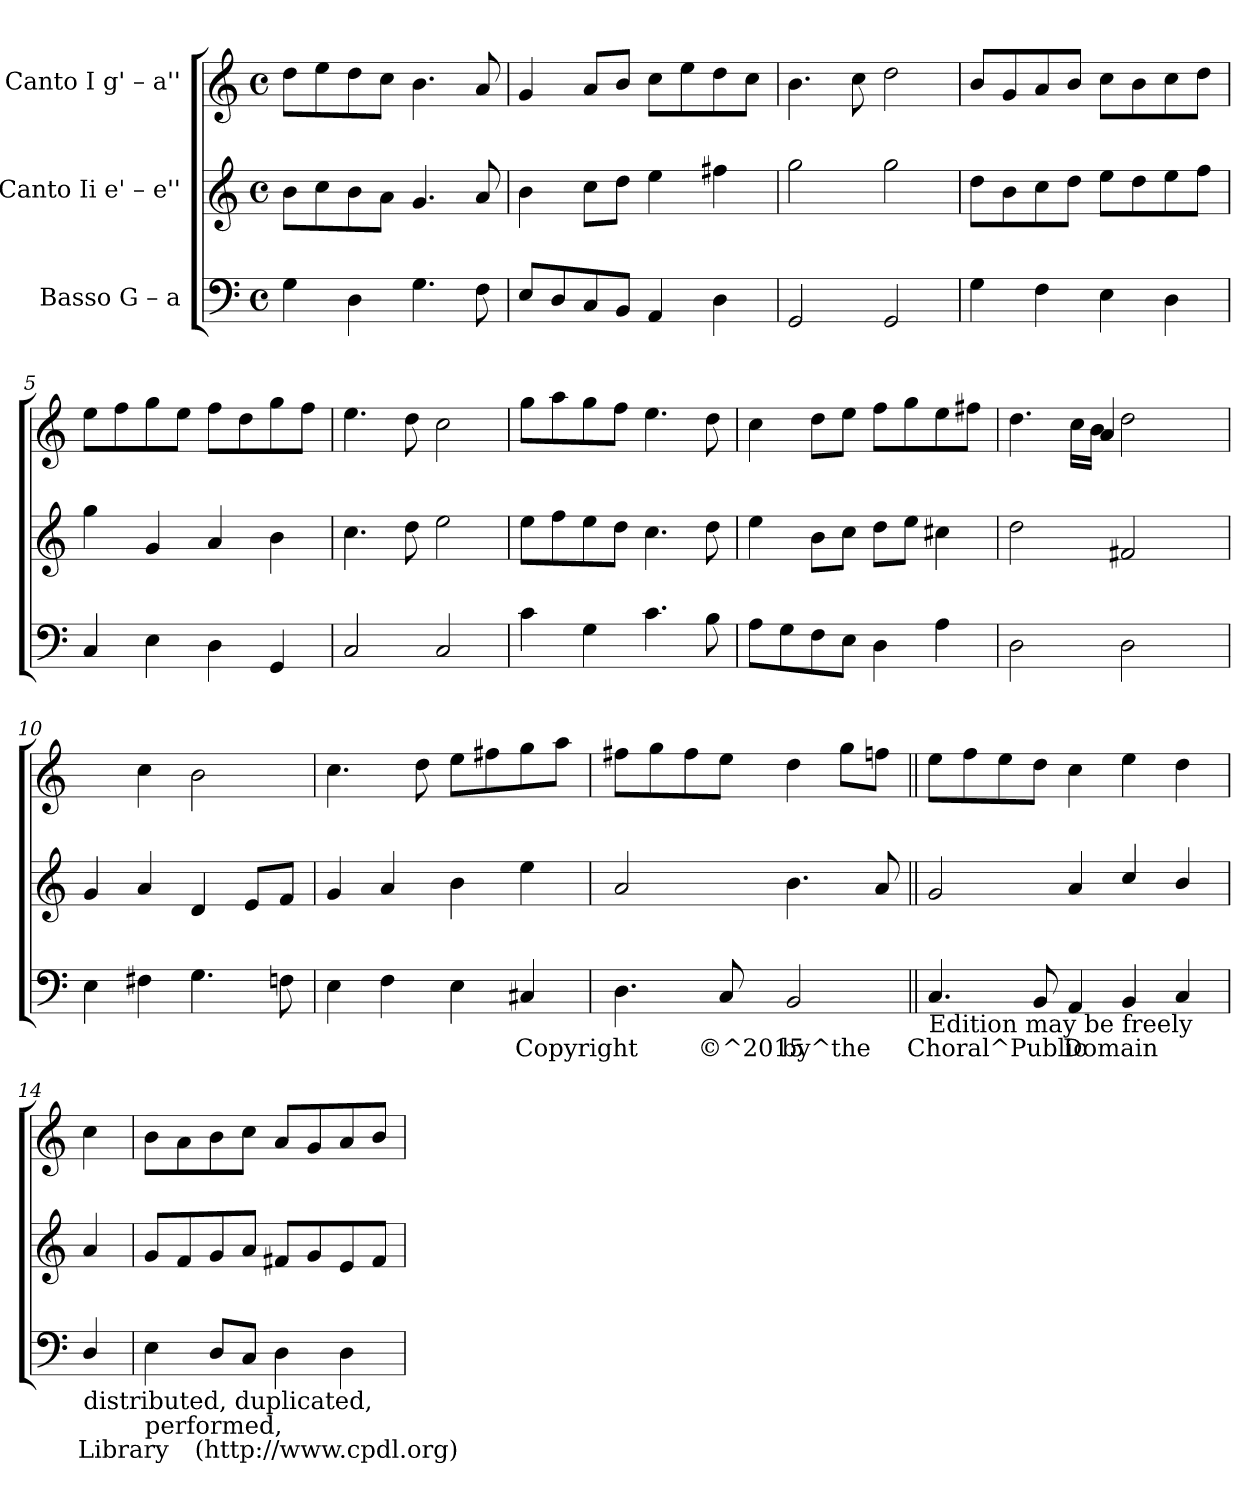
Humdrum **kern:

**kern	**text	**kern	**kern
*part3	*part3	*part2	*part1
*staff3	*staff3	*staff2	*staff1
*I"Basso  G – a	*	*I"Canto Ii  e' – e''	*I"Canto I  g' – a''
!!LO:PB:g=z
*stria5	*	*stria5	*stria5
*clefF4	*	*clefG2	*clefG2
*k[]	*	*k[]	*k[]
*C:	*	*C:	*C:
*M4/4	*	*M4/4	*M4/4
*met(c)	*	*met(c)	*met(c)
=1	=1	=1	=1
!	!LO:LY:b	!	!
4G\	.	8b\L	8dd\L
.	.	8cc\	8ee\
!	!LO:LY:b	!	!
4D\	.	8b\	8dd\
.	.	8a\J	8cc\J
!	!LO:LY:b	!	!
4.G\	.	4.g/	4.b\
!	!LO:LY:b	!	!
8F\	.	8a/	8a/
=2	=2	=2	=2
!	!LO:LY:b	!	!
8E/L	.	4b\	4g/
!	!LO:LY:b	!	!
8D/	.	.	.
!	!LO:LY:b	!	!
8C/	.	8cc\L	8a/L
!	!LO:LY:b	!	!
8BB/J	.	8dd\J	8b/J
!	!LO:LY:b	!	!
4AA/	.	4ee\	8cc\L
.	.	.	8ee\
!	!LO:LY:b	!	!
4D\	.	4ff#X\	8dd\
.	.	.	8cc\J
=3	=3	=3	=3
!	!LO:LY:b	!	!
2GG/	.	2gg\	4.b\
.	.	.	8cc\
!	!LO:LY:b	!	!
2GG/	.	2gg\	2dd\
=4	=4	=4	=4
!	!LO:LY:b	!	!
4G\	.	8dd\L	8b/L
.	.	8b\	8g/
!	!LO:LY:b	!	!
4F\	.	8cc\	8a/
.	.	8dd\J	8b/J
!	!LO:LY:b	!	!
4E\	.	8ee\L	8cc\L
.	.	8dd\	8b\
!	!LO:LY:b	!	!
4D\	.	8ee\	8cc\
.	.	8ff\J	8dd\J
!!LO:LB:g=z
=5	=5	=5	=5
!	!LO:LY:b	!	!
4C/	.	4gg\	8ee\L
.	.	.	8ff\
!	!LO:LY:b	!	!
4E\	.	4g/	8gg\
.	.	.	8ee\J
!	!LO:LY:b	!	!
4D\	.	4a/	8ff\L
.	.	.	8dd\
!	!LO:LY:b	!	!
4GG/	.	4b\	8gg\
.	.	.	8ff\J
=6	=6	=6	=6
!	!LO:LY:b	!	!
2C/	.	4.cc\	4.ee\
.	.	8dd\	8dd\
!	!LO:LY:b	!	!
2C/	.	2ee\	2cc\
=7	=7	=7	=7
!	!LO:LY:b	!	!
4c\	.	8ee\L	8gg\L
.	.	8ff\	8aa\
!	!LO:LY:b	!	!
4G\	.	8ee\	8gg\
.	.	8dd\J	8ff\J
!	!LO:LY:b	!	!
4.c\	.	4.cc\	4.ee\
!	!LO:LY:b	!	!
8B\	.	8dd\	8dd\
=8	=8	=8	=8
!	!LO:LY:b	!	!
8A\L	.	4ee\	4cc\
!	!LO:LY:b	!	!
8G\	.	.	.
!	!LO:LY:b	!	!
8F\	.	8b\L	8dd\L
!	!LO:LY:b	!	!
8E\J	.	8cc\J	8ee\J
!	!LO:LY:b	!	!
4D\	.	8dd\L	8ff\L
.	.	8ee\J	8gg\
!	!LO:LY:b	!	!
4A\	.	4cc#X\	8ee\
.	.	.	8ff#X\J
=9	=9	=9	=9
!	!LO:LY:b	!	!
*	*	*	*^
2D\	.	2dd\	4..ryy	4.dd\
.	.	.	.	16cc\L
.	.	.	4a/	16b\J
!	!LO:LY:b	!	!	!
2D\	.	2f#X/	.	2dd\
.	.	.	4ryy	.
.	.	.	16ryy	.
*	*	*	*v	*v
=10	=10	=10	=10
!	!LO:LY:b	!	!
4E\	.	4g/	4ryy
!	!LO:LY:b	!	!
4F#X\	.	4a/	4cc\
!	!LO:LY:b	!	!
4.G\	.	4d/	2b\
.	.	8e/L	.
!	!LO:LY:b	!	!
8Fn\	.	8f/J	.
!!LO:LB:g=z
=11	=11	=11	=11
!	!LO:LY:b	!	!
4E\	.	4g/	4.cc\
!	!LO:LY:b	!	!
4F\	.	4a/	.
.	.	.	8dd\
!	!LO:LY:b	!	!
4E\	.	4b\	8ee\L
.	.	.	8ff#X\
!	!LO:LY:b	!	!
4C#X/	Copyright	4ee\	8gg\
.	.	.	8aa\J
=12	=12	=12	=12
!	!LO:LY:b	!	!
4.D\	.	2a/	8ff#X\L
.	.	.	8gg\
.	.	.	8ff#\
!	!LO:LY:b	!	!
8C/	©^2015	.	8ee\J
!	!LO:LY:b	!	!
2BB/	by^the	4.b\	4dd\
.	.	.	8gg\L
.	.	8a/	8ffn\J
=13||	=13||	=13||	=13||
!LO:TX:b:t=Edition may be freely	!	!	!
!	!LO:LY:b	!	!
4.C/	Choral^Public	2g/	8ee\L
.	.	.	8ff\
.	.	.	8ee\
!	!LO:LY:b	!	!
8BB/	.	.	8dd\J
!	!LO:LY:b	!	!
4AA/	Domain	4a/	4cc\
!	!LO:LY:b	!	!
4BB/	.	4cc/	4ee\
!	!LO:LY:b	!	!
4C/	.	4b/	4dd\
=14	=14	=14	=14
!LO:TX:b:t=distributed, duplicated,	!	!	!
!	!LO:LY:b	!	!
4D/	Library	4a/	4cc\
=15	=15	=15	=15
!LO:TX:b:t=performed,	!	!	!
!	!LO:LY:b	!	!
4E\	.	8g/L	8b\L
.	.	8f/	8a\
!	!LO:LY:b	!	!
8D/L	(http://www.cpdl.org)	8g/	8b\
!	!LO:LY:b	!	!
8C/J	.	8a/J	8cc\J
!	!LO:LY:b	!	!
4D\	.	8f#X/L	8a/L
.	.	8g/	8g/
!	!LO:LY:b	!	!
4D\	.	8e/	8a/
.	.	8f#/J	8b/J
=	=	=	=
*-	*-	*-	*-
